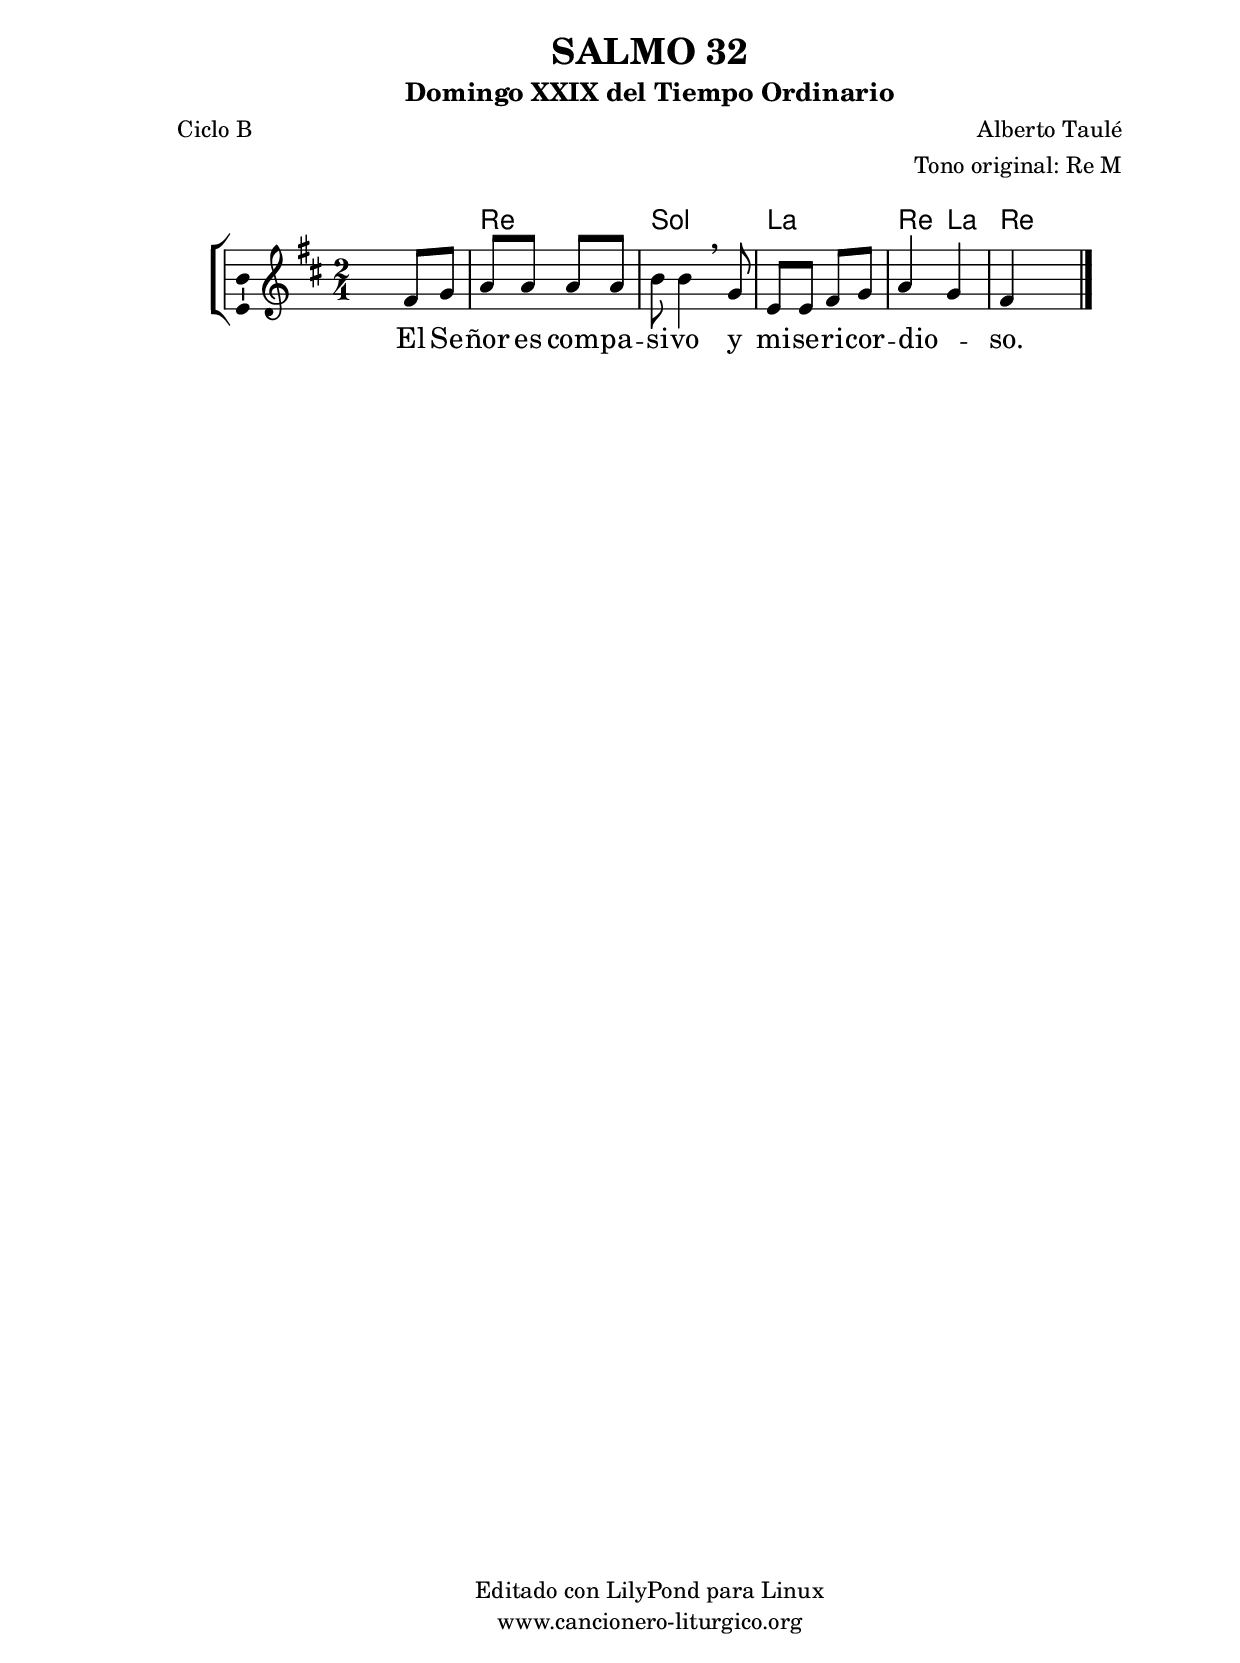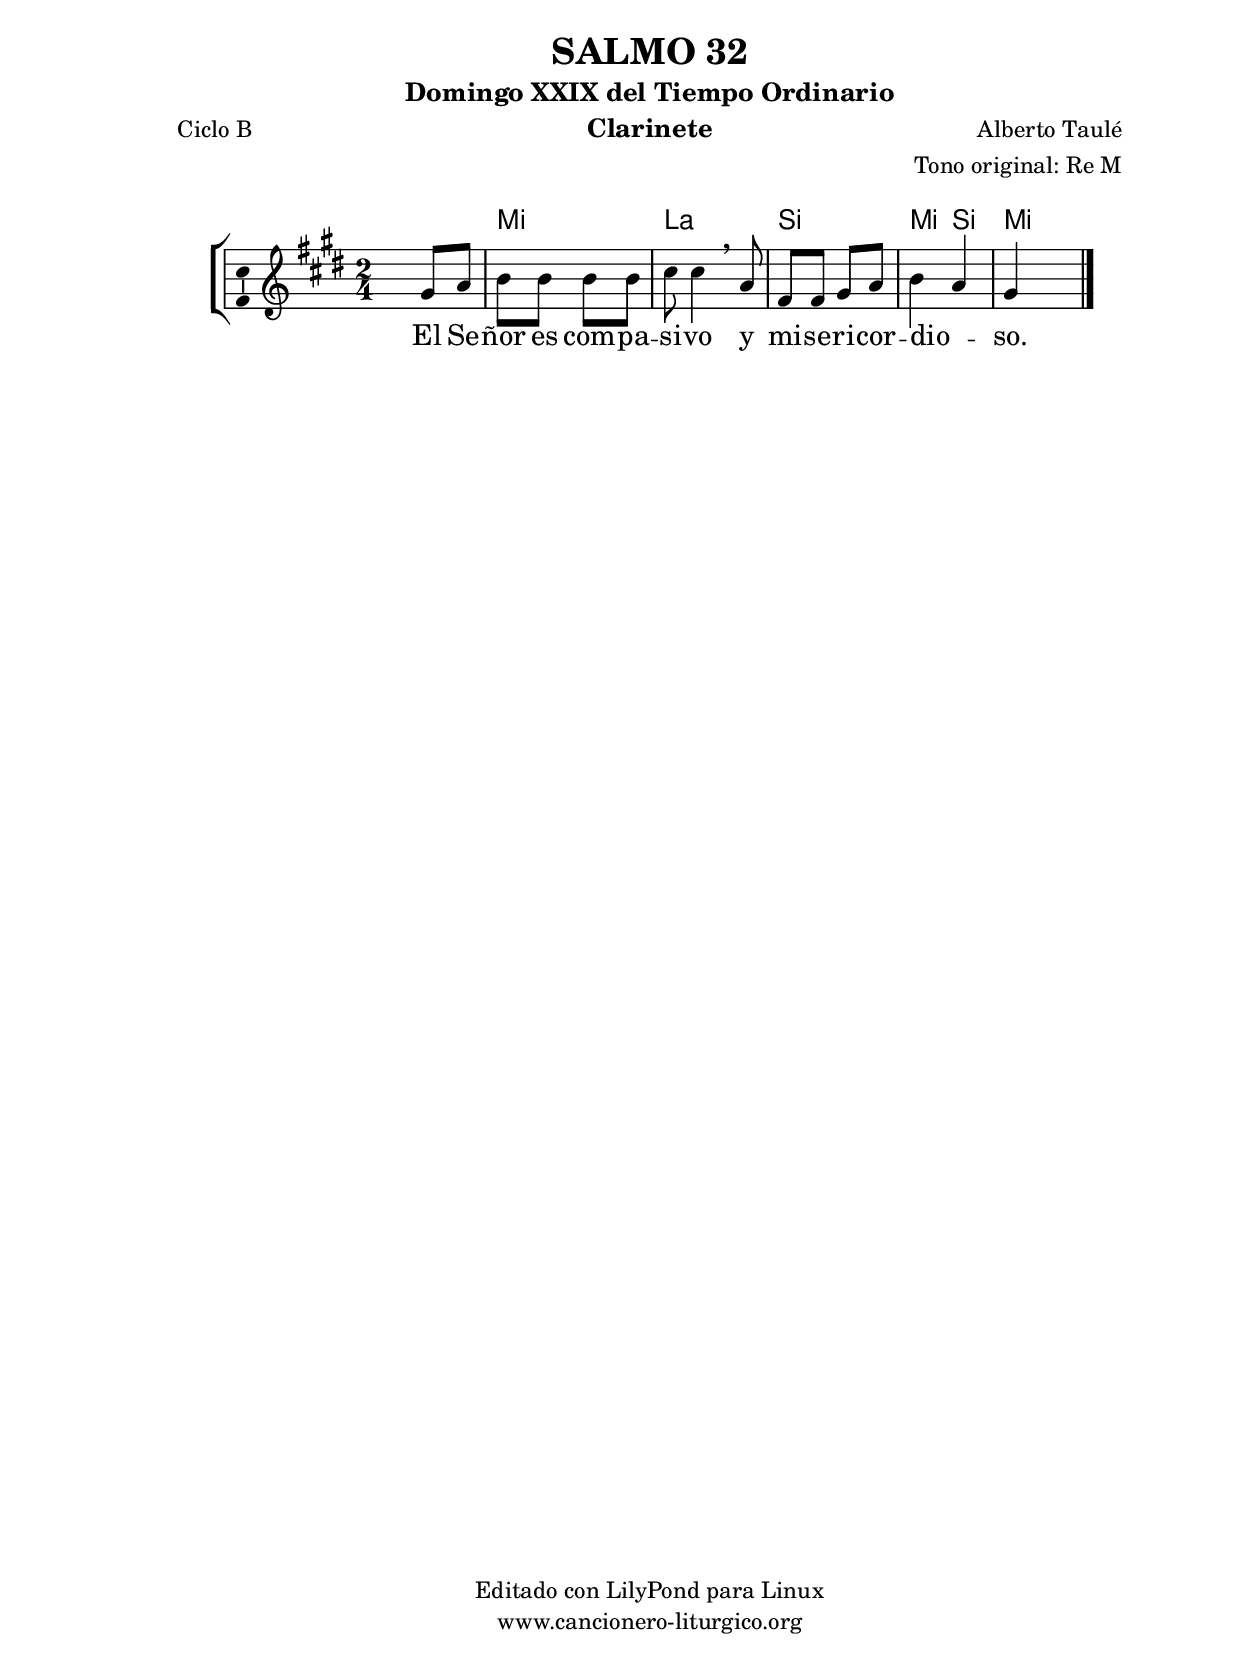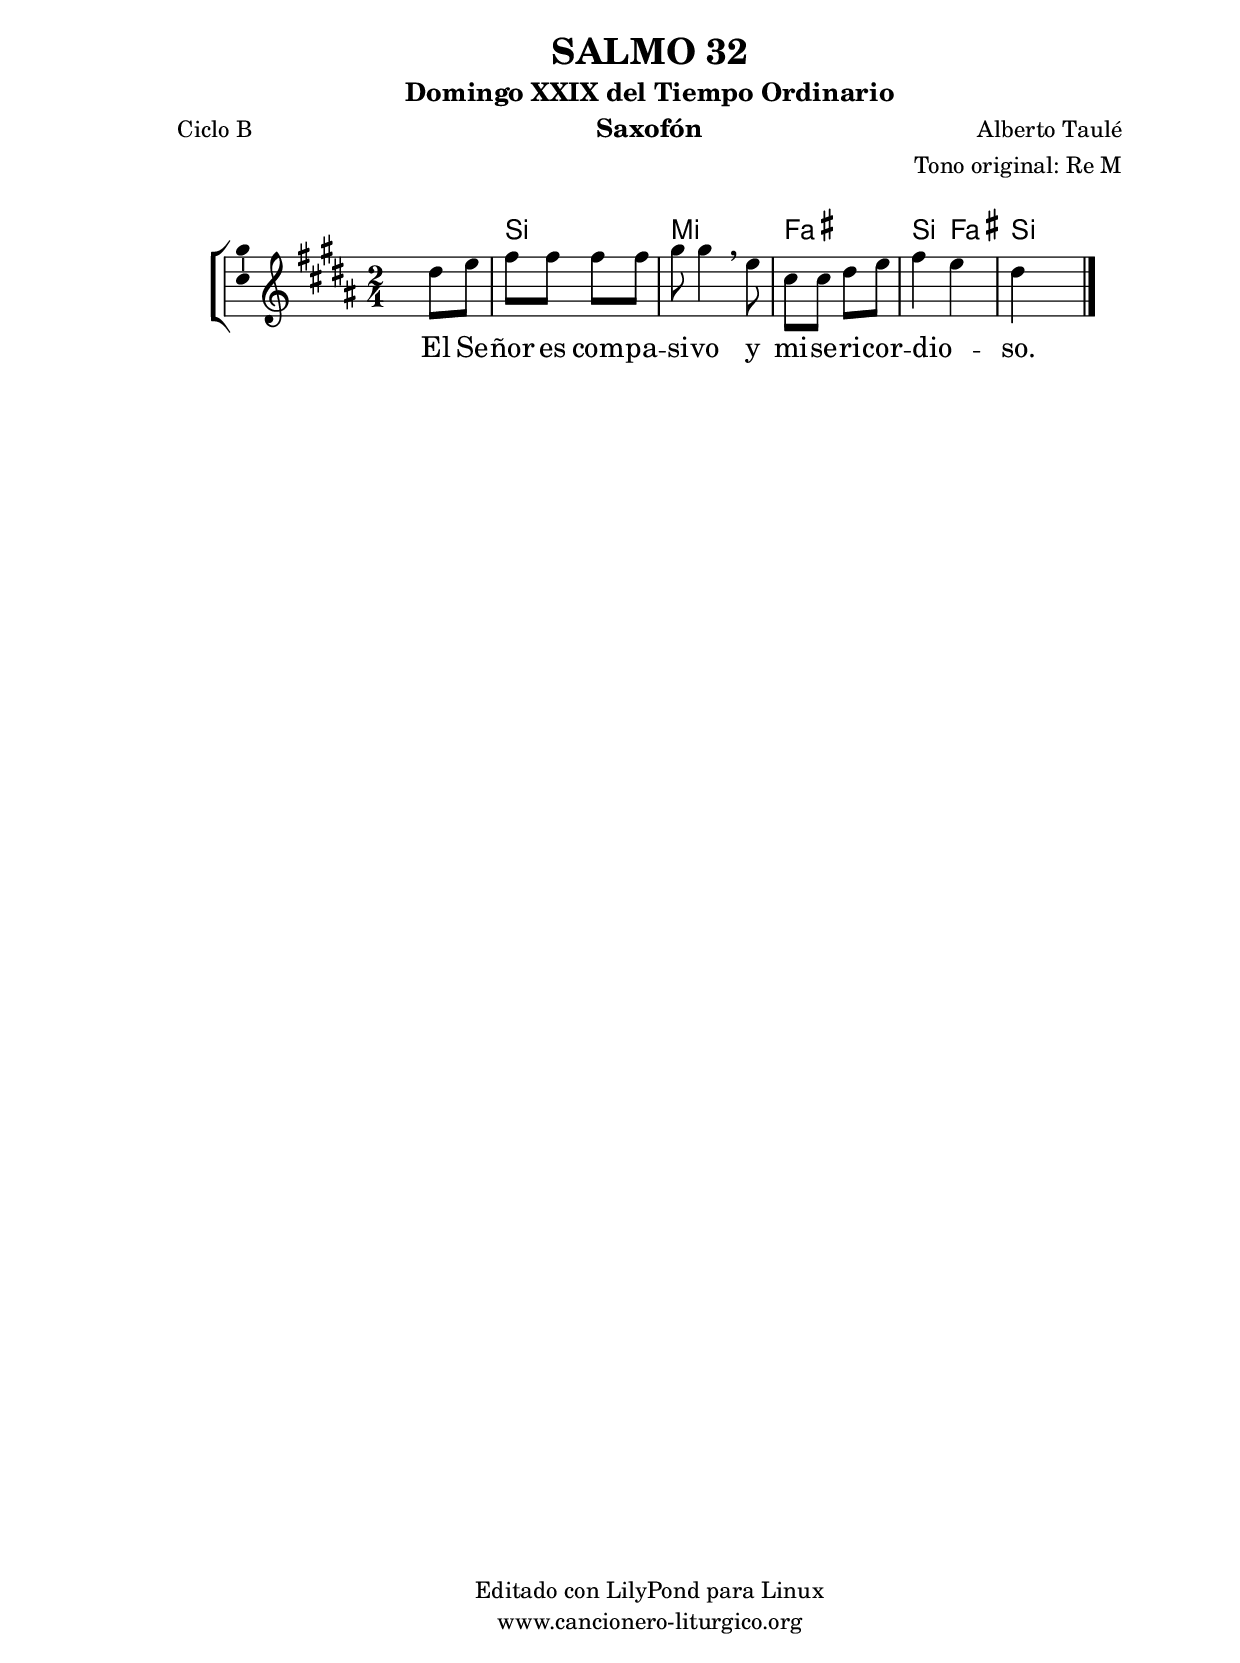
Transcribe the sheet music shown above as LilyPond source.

%
%para convertir .midi en .wav:
%timidity filename.midi -Ow -o finename.wav
%
%
%Para convertir de .wav a .mp3:
%lame -h -m j filename.wav
%
%
%para escuchar el midi:
%timidity nombrefichero.midi
%


%versión de lilypond para la que se ha escrito esta partitura:
\version "2.16.0"

	%Tamaño papel
	#(set-default-paper-size "a4")
	%Tamaño partitura
	#(set-global-staff-size 20)
	%No responde al pulsar sobre una nota
	#(ly:set-option 'point-and-click #f)

%parámetros del encabezamiento:
\header {
	title = "SALMO 32"
	subtitle = "Domingo XXIX del Tiempo Ordinario"
	composer = "Alberto Taulé"
	poet = "Ciclo B"
	meter = ""
	arranger = "Tono original: Re M"
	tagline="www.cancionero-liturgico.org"
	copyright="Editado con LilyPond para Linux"
	tiempo = "Ordinario"
	usos = "Salmo"
	letra = "El Señor es compasivo y misericordioso."
	}

%parámetros asociados al papel:
\paper  {
	oddHeaderMarkup = \markup {\fill-line { \on-the-fly #not-first-page \fromproperty #'header:title \on-the-fly #not-first-page \fromproperty #'header:composer }}
	evenHeaderMarkup = \markup {\fill-line { \fromproperty #'header:composer \fromproperty #'header:title }}
	#(set-paper-size "a4")
	print-page-number = ##f
	first-page-number = 1
	print-first-page-number = ##f
%	head-separation = 3.0 \cm
	top-margin = 2.0 \cm
	bottom-margin = 0.5\cm
%%%	bottom-margin = -1.0\cm
	left-margin = 3.0 \cm
	line-width = 16.0 \cm 
	indent = 8\mm
	interscoreline = 2.\mm
	between-system-space = 15\mm
%	para que las partituras no llenen la hoja:
	ragged-bottom = ##t
%	idem para la última hoja:
	ragged-last-bottom = ##f
%	para que las partituras llenen el ancho del papel:
	ragged-last = ##f
	after-title-space = 2.5 \cm
%page-count=1
%system-count=1

	%Flexible Vertical Spacing
%	markup-markup-spacing =
%	#'((basic-distance . 15) (minimum-distance . 15) (padding . 3))
	markup-system-spacing =
	#'((basic-distance . 15) (minimum-distance . 15) (padding . 3))
	system-system-spacing =
	#'((basic-distance . 15) (minimum-distance . 15) (padding . 3))
	score-system-spacing =
	#'((basic-distance . 15) (minimum-distance . 15) (padding . 5))
%	top-system-spacing = % header
%	#'((basic-distance . 8) (minimum-distance . 0) (padding . 3))
%	top-markup-spacing =
%	#'((basic-distance . 20) (minimum-distance . 20) (padding . 3))
	last-bottom-spacing = % footer
	#'((basic-distance . 5) (minimum-distance . 5) (padding . 3))
%	score-markup-spacing =
%	#'((basic-distance . 16) (minimum-distance . 13) (padding . 3))

	}


%parámetros que afectan a toda la partitura:
global =  {
	%clave de sol (G):
	\clef G
	%armadura:
%	\transpose d ees
	\key d \major
	\tempo 4=90
	\set Score.tempoHideNote = ##t
	}


acordes = {
	\italianChords
	\chordmode {
%	\transpose d ees
{

s2
d2 g a d4 a d2 s2

	}
	}
}

melodia = 
%	\transpose d ees
{
	\relative c'{
	\time 2/4

s4 fis8 g
a8 a a a
b8 b4 \breathe g8
e8 e fis g
a4 g
fis4 s4

	\bar "|."
	}
	}


texto = \lyricmode {
El Se -- ñor es com -- pa -- si -- vo y mi -- se -- ri -- cor -- dio -- _ so.
	}


acordesStaff = \context ChordNames = acordesStaff <<
	\set chordChanges = ##t
	\acordes
	>>


vozStaff = \context Voice = vozStaff
\with {\consists "Ambitus_engraver"}
<<
%	\set Staff.instrumentName = ""
%	\set Staff.shortInstrumentName = ""
%	\set Staff.midiInstrument = #"clarinet"
%	\set Staff.midiInstrument = #"cello"
%	\set Staff.midiInstrument = #"flute"
	\set Staff.midiInstrument = #"electric guitar (jazz)"
%	\set Staff.midiInstrument = #"english horn"
%	\set Staff.midiInstrument = #"violin"
%	\set Staff.midiInstrument = #"glockenspiel"
	\set Staff.midiMinimumVolume = #0.7
	\set Staff.midiMaximumVolume = #0.9
	\global
	\melodia
	>>


textoStaff = \context Lyrics = textoStaff <<
	\lyricsto vozStaff \texto
	>>

\book {
	\score {
		\context ChoirStaff {
			\override StaffGroup.SystemStartBracket #'collapse-height = #1
			\override Score.SystemStartBar #'collapse-height = #1
			<<
			\acordesStaff
			\vozStaff
			\textoStaff
			>>
			}
		\layout {
	    		\context {
				\Lyrics
				\override LyricText #'font-size = #2
				}
	   		 \context {
				\Score
				%fontSize = #3
				\override StaffSymbol #'staff-space = #(magstep +3)
				%\override Beam #'thickness = #0.55
				%\override SpacingSpanner #'spacing-increment = #1.0
				%\override Slur #'height-limit = #1.5
				}
			}
		}
	\score {
		\unfoldRepeats
		\context ChoirStaff {
			<<
			\acordesStaff
			\vozStaff
			>>
			}
		\midi {
	  		\context {
	  			\Score
				tempoWholesPerMinute = #(ly:make-moment 70 4)
				}
			}
		}
	}

%Partitura para clarinete
#(define output-suffix "C")
\book {
	\header{
		instrument = "Clarinete"
		}
	\score {
		\context ChoirStaff {
			\override StaffGroup.SystemStartBracket #'collapse-height = #1
			\override Score.SystemStartBar #'collapse-height = #1
\transpose c d
			<<
			\acordesStaff
			\vozStaff
			\textoStaff
			>>
			}
		\layout {
	    		\context {
				\Lyrics
				\override LyricText #'font-size = #2
				}
	   		 \context {
				\Score
				%fontSize = #3
				\override StaffSymbol #'staff-space = #(magstep +3)
				%\override Beam #'thickness = #0.55
				%\override SpacingSpanner #'spacing-increment = #1.0
				%\override Slur #'height-limit = #1.5
				}
			}
		}
	}

%Partitura para saxofón
#(define output-suffix "S")
\book {
	\header{
		instrument = "Saxofón"
		}
	\score {
		\context ChoirStaff {
			\override StaffGroup.SystemStartBracket #'collapse-height = #1
			\override Score.SystemStartBar #'collapse-height = #1
\transpose c a
			<<
			\acordesStaff
			\vozStaff
			\textoStaff
			>>
			}
		\layout {
	    		\context {
				\Lyrics
				\override LyricText #'font-size = #2
				}
	   		 \context {
				\Score
				%fontSize = #3
				\override StaffSymbol #'staff-space = #(magstep +3)
				%\override Beam #'thickness = #0.55
				%\override SpacingSpanner #'spacing-increment = #1.0
				%\override Slur #'height-limit = #1.5
				}
			}
		}
	}

